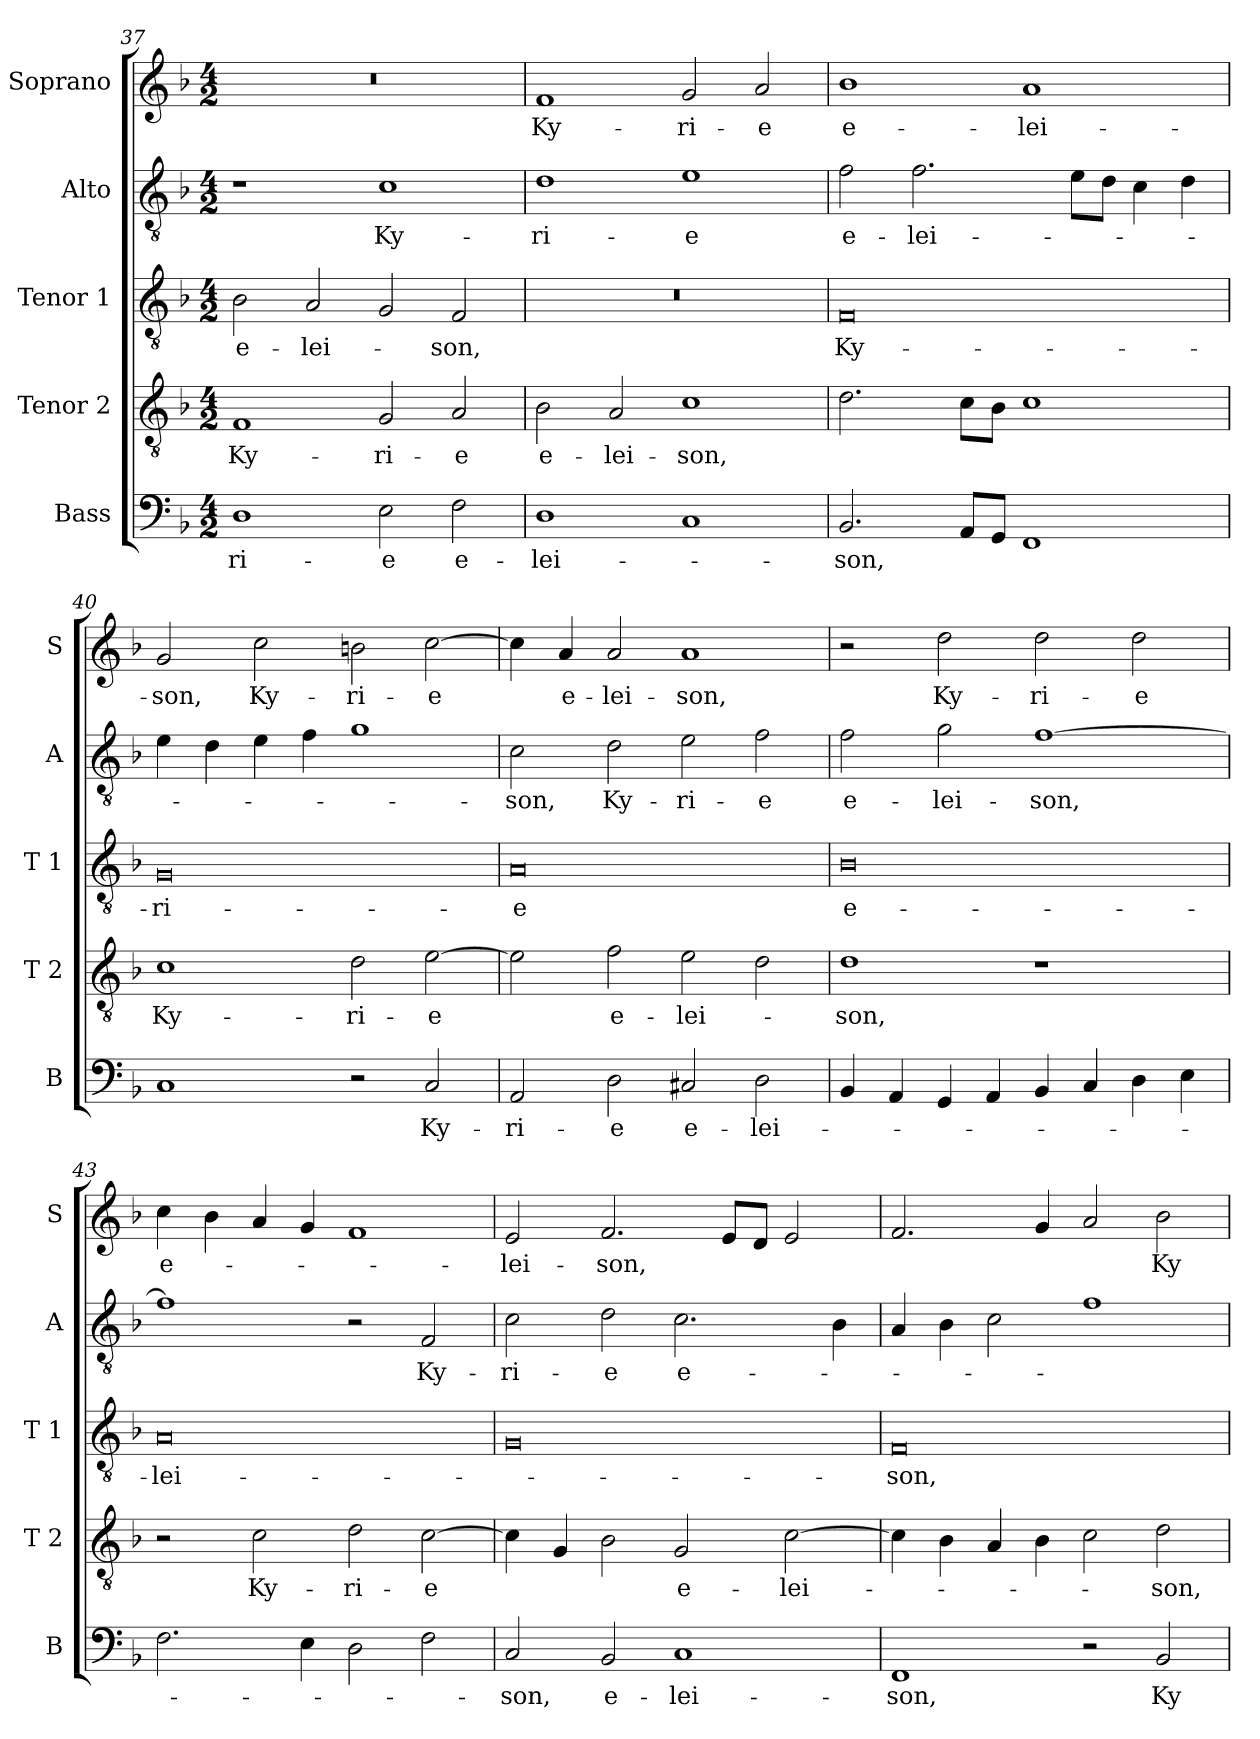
**kern	**text	**kern	**text	**kern	**text	**kern	**text	**kern	**text
*part5	*part5	*part4	*part4	*part3	*part3	*part2	*part2	*part1	*part1
*staff5	*staff5	*staff4	*staff4	*staff3	*staff3	*staff2	*staff2	*staff1	*staff1
*I"Bass	*	*I"Tenor 2	*	*I"Tenor 1	*	*I"Alto	*	*I"Soprano	*
*I'B	*	*I'T 2	*	*I'T 1	*	*I'A	*	*I'S	*
*clefF4	*	*clefGv2	*	*clefGv2	*	*clefGv2	*	*clefG2	*
*k[b-]	*	*k[b-]	*	*k[b-]	*	*k[b-]	*	*k[b-]	*
*F:	*	*F:	*	*F:	*	*F:	*	*F:	*
*M4/2	*	*M4/2	*	*M4/2	*	*M4/2	*	*M4/2	*
=37	=37	=37	=37	=37	=37	=37	=37	=37	=37
!	!LO:LY:b	!	!LO:LY:b	!	!LO:LY:b	!	!	!	!
1D	-ri-	1F	Ky-	2B-\	e-	1r	.	0r	.
!	!	!	!	!	!LO:LY:b	!	!	!	!
.	.	.	.	2A/	-lei-	.	.	.	.
!	!LO:LY:b	!	!LO:LY:b	!	!	!	!LO:LY:b	!	!
2E\	-e	2G/	-ri-	2G/	.	1c	Ky-	.	.
!	!LO:LY:b	!	!LO:LY:b	!	!LO:LY:b	!	!	!	!
2F\	e-	2A/	-e	2F/	-son,	.	.	.	.
=38	=38	=38	=38	=38	=38	=38	=38	=38	=38
!	!LO:LY:b	!	!LO:LY:b	!	!	!	!LO:LY:b	!	!LO:LY:b
1D	-lei-	2B-\	e-	0r	.	1d	-ri-	1f	Ky-
!	!	!	!LO:LY:b	!	!	!	!	!	!
.	.	2A/	-lei-	.	.	.	.	.	.
!	!	!	!LO:LY:b	!	!	!	!LO:LY:b	!	!LO:LY:b
1C	.	1c	-son,	.	.	1e	-e	2g/	-ri-
!	!	!	!	!	!	!	!	!	!LO:LY:b
.	.	.	.	.	.	.	.	2a/	-e
=39	=39	=39	=39	=39	=39	=39	=39	=39	=39
!	!LO:LY:b	!	!	!	!LO:LY:b	!	!LO:LY:b	!	!LO:LY:b
2.BB-/	-son,	2.d\	.	0F	Ky-	2f\	e-	1b-	e-
!	!	!	!	!	!	!	!LO:LY:b	!	!
.	.	.	.	.	.	2.f\	-lei-	.	.
8AA/L	.	8c\L	.	.	.	.	.	.	.
8GG/J	.	8B-\J	.	.	.	.	.	.	.
!	!	!	!	!	!	!	!	!	!LO:LY:b
1FF	.	1c	.	.	.	.	.	1a	-lei-
.	.	.	.	.	.	8e\L	.	.	.
.	.	.	.	.	.	8d\J	.	.	.
.	.	.	.	.	.	4c\	.	.	.
.	.	.	.	.	.	4d\	.	.	.
=40	=40	=40	=40	=40	=40	=40	=40	=40	=40
!	!	!	!LO:LY:b	!	!LO:LY:b	!	!	!	!LO:LY:b
1C	.	1c	Ky-	0G	-ri-	4e\	.	2g/	-son,
.	.	.	.	.	.	4d\	.	.	.
!	!	!	!	!	!	!	!	!	!LO:LY:b
.	.	.	.	.	.	4e\	.	2cc\	Ky-
.	.	.	.	.	.	4f\	.	.	.
!	!	!	!LO:LY:b	!	!	!	!	!	!LO:LY:b
2r	.	2d\	-ri-	.	.	1g	.	2bn\	-ri-
!	!LO:LY:b	!	!LO:LY:b	!	!	!	!	!	!LO:LY:b
2C/	Ky-	[2e\	-e	.	.	.	.	[2cc\	-e
!!LO:PB:g=z
=41	=41	=41	=41	=41	=41	=41	=41	=41	=41
!	!LO:LY:b	!	!	!	!LO:LY:b	!	!LO:LY:b	!	!
2AA/	-ri-	2e\]	.	0A	-e	2c\	-son,	4cc\]	.
!	!	!	!	!	!	!	!	!	!LO:LY:b
.	.	.	.	.	.	.	.	4a/	e-
!	!LO:LY:b	!	!LO:LY:b	!	!	!	!LO:LY:b	!	!LO:LY:b
2D\	-e	2f\	e-	.	.	2d\	Ky-	2a/	-lei-
!	!LO:LY:b	!	!LO:LY:b	!	!	!	!LO:LY:b	!	!LO:LY:b
2C#X/	e-	2e\	-lei-	.	.	2e\	-ri-	1a	-son,
!	!LO:LY:b	!	!	!	!	!	!LO:LY:b	!	!
2D\	-lei-	2d\	.	.	.	2f\	-e	.	.
=42	=42	=42	=42	=42	=42	=42	=42	=42	=42
!	!	!	!LO:LY:b	!	!LO:LY:b	!	!LO:LY:b	!	!
4BB-/	.	1d	-son,	0B-	e-	2f\	e-	2r	.
4AA/	.	.	.	.	.	.	.	.	.
!	!	!	!	!	!	!	!LO:LY:b	!	!LO:LY:b
4GG/	.	.	.	.	.	2g\	-lei-	2dd\	Ky-
4AA/	.	.	.	.	.	.	.	.	.
!	!	!	!	!	!	!	!LO:LY:b	!	!LO:LY:b
4BB-/	.	1r	.	.	.	[1f	-son,	2dd\	-ri-
4C/	.	.	.	.	.	.	.	.	.
!	!	!	!	!	!	!	!	!	!LO:LY:b
4D\	.	.	.	.	.	.	.	2dd\	-e
4E\	.	.	.	.	.	.	.	.	.
=43	=43	=43	=43	=43	=43	=43	=43	=43	=43
!	!	!	!	!	!LO:LY:b	!	!	!	!LO:LY:b
2.F\	.	2r	.	0A	-lei-	1f]	.	4cc\	e-
.	.	.	.	.	.	.	.	4b-\	.
!	!	!	!LO:LY:b	!	!	!	!	!	!
.	.	2c\	Ky-	.	.	.	.	4a/	.
4E\	.	.	.	.	.	.	.	4g/	.
!	!	!	!LO:LY:b	!	!	!	!	!	!
2D\	.	2d\	-ri-	.	.	2r	.	1f	.
!	!	!	!LO:LY:b	!	!	!	!LO:LY:b	!	!
2F\	.	[2c\	-e	.	.	2F/	Ky-	.	.
=44	=44	=44	=44	=44	=44	=44	=44	=44	=44
!	!LO:LY:b	!	!	!	!	!	!LO:LY:b	!	!LO:LY:b
2C/	-son,	4c\]	.	0G	.	2c\	-ri-	2e/	-lei-
.	.	4G/	.	.	.	.	.	.	.
!	!LO:LY:b	!	!	!	!	!	!LO:LY:b	!	!LO:LY:b
2BB-/	e-	2B-\	.	.	.	2d\	-e	2.f/	-son,
!	!LO:LY:b	!	!LO:LY:b	!	!	!	!LO:LY:b	!	!
1C	-lei-	2G/	e-	.	.	2.c\	e-	.	.
.	.	.	.	.	.	.	.	8e/L	.
.	.	.	.	.	.	.	.	8d/J	.
!	!	!	!LO:LY:b	!	!	!	!	!	!
.	.	[2c\	-lei-	.	.	.	.	2e/	.
.	.	.	.	.	.	4B-\	.	.	.
=45	=45	=45	=45	=45	=45	=45	=45	=45	=45
!	!LO:LY:b	!	!	!	!LO:LY:b	!	!	!	!
1FF	-son,	4c\]	.	0F	-son,	4A/	.	2.f/	.
.	.	4B-\	.	.	.	4B-\	.	.	.
.	.	4A/	.	.	.	2c\	.	.	.
.	.	4B-\	.	.	.	.	.	4g/	.
2r	.	2c\	.	.	.	1f	.	2a/	.
!	!LO:LY:b	!	!LO:LY:b	!	!	!	!	!	!LO:LY:b
2BB-/	Ky-	2d\	-son,	.	.	.	.	2b-\	Ky-
=	=	=	=	=	=	=	=	=	=
*-	*-	*-	*-	*-	*-	*-	*-	*-	*-
